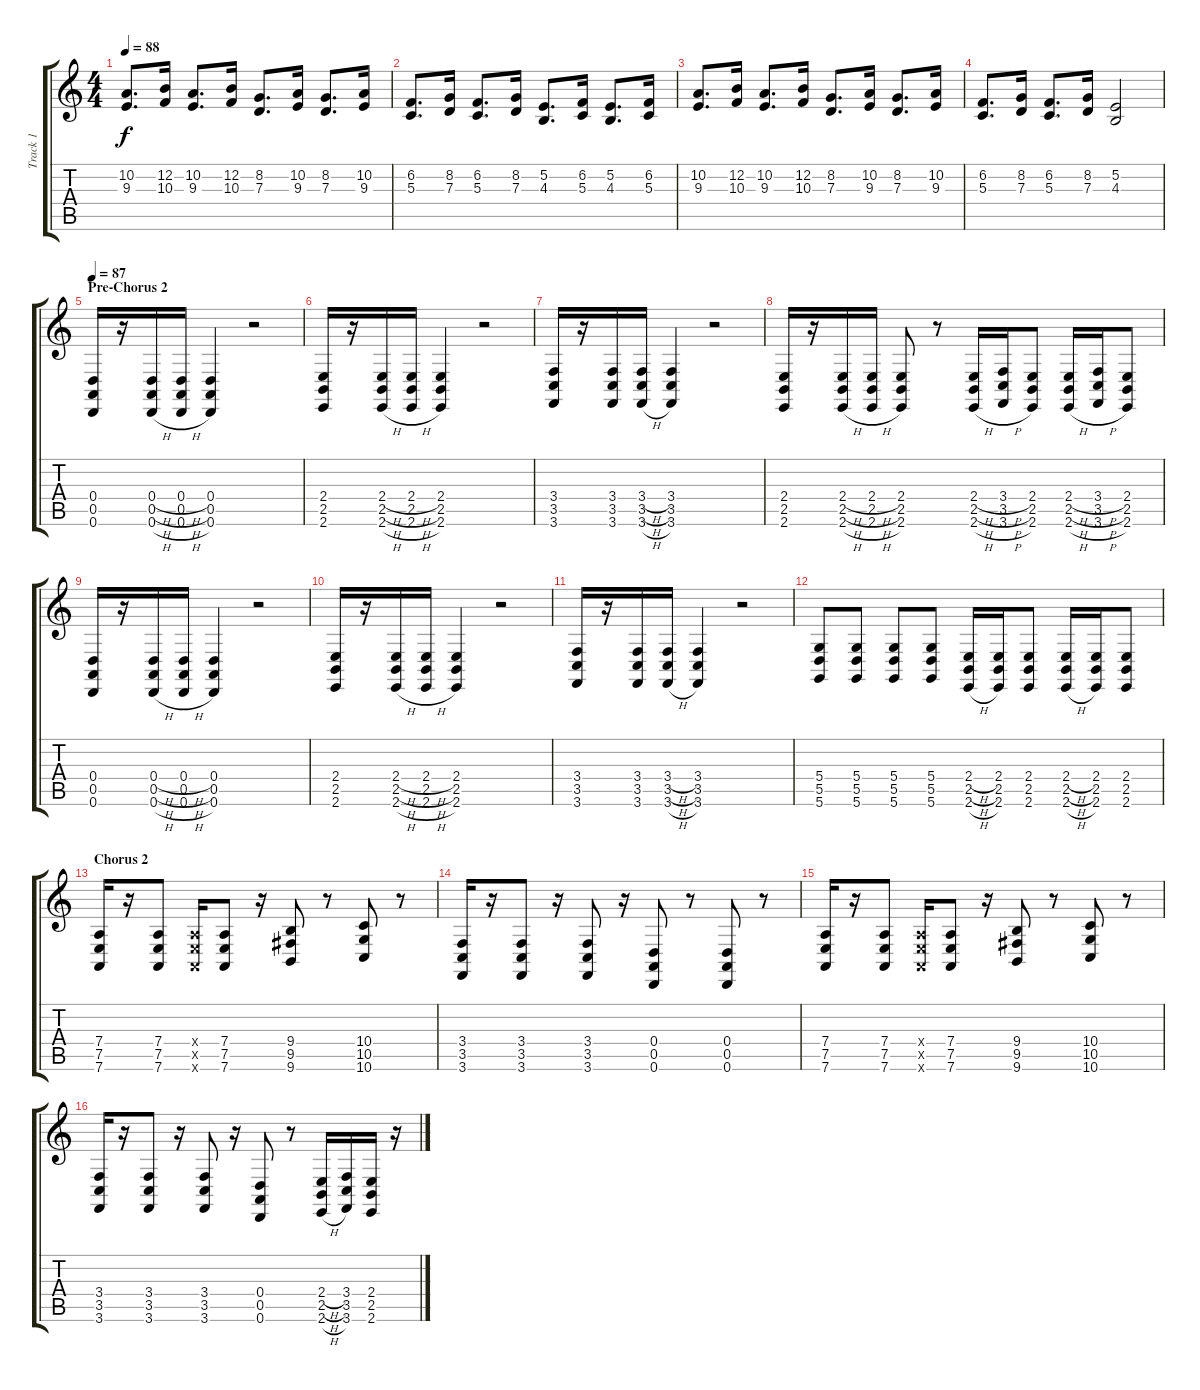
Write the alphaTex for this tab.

\track ("Track 1" "Track 1") {instrument cello}
\staff {score tabs}
\tuning (E4 B3 G3 D3 A2 D2) {hide}
\ts (4 4)
\tempo 88
\clef g2
\ks c
(10.2 9.3).8{d dy f} (12.2 10.3).16 (10.2 9.3).8{d} (12.2 10.3).16 (8.2 7.3).8{d} (10.2 9.3).16 (8.2 7.3).8{d} (10.2 9.3).16 |
(6.2 5.3).8{d} (8.2 7.3).16 (6.2 5.3).8{d} (8.2 7.3).16 (5.2 4.3).8{d} (6.2 5.3).16 (5.2 4.3).8{d} (6.2 5.3).16 |
(10.2 9.3).8{d} (12.2 10.3).16 (10.2 9.3).8{d} (12.2 10.3).16 (8.2 7.3).8{d} (10.2 9.3).16 (8.2 7.3).8{d} (10.2 9.3).16 |
(6.2 5.3).8{d} (8.2 7.3).16 (6.2 5.3).8{d} (8.2 7.3).16 (5.2 4.3).2 |
\section ("" "Pre-Chorus 2")
\tempo 87
(0.4 0.5 0.6).16 r.16 (0.4{h} 0.5{h} 0.6{h}).16 (0.4{h} 0.5{h} 0.6{h}).16 (0.4 0.5 0.6).4 r.2 |
(2.4 2.5 2.6).16 r.16 (2.4{h} 2.5{h} 2.6{h}).16 (2.4{h} 2.5{h} 2.6{h}).16 (2.4 2.5 2.6).4 r.2 |
(3.4 3.5 3.6).16 r.16 (3.4 3.5 3.6).16 (3.4{h} 3.5{h} 3.6{h}).16 (3.4 3.5 3.6).4 r.2 |
(2.4 2.5 2.6).16 r.16 (2.4{h} 2.5{h} 2.6{h}).16 (2.4{h} 2.5{h} 2.6{h}).16 (2.4 2.5 2.6).8 r.8 (2.4{h} 2.5{h} 2.6{h}).16 (3.4{h} 3.5{h} 3.6{h}).16 (2.4 2.5 2.6).8 (2.4{h} 2.5{h} 2.6{h}).16 (3.4{h} 3.5{h} 3.6{h}).16 (2.4 2.5 2.6).8 |
(0.4 0.5 0.6).16 r.16 (0.4{h} 0.5{h} 0.6{h}).16 (0.4{h} 0.5{h} 0.6{h}).16 (0.4 0.5 0.6).4 r.2 |
(2.4 2.5 2.6).16 r.16 (2.4{h} 2.5{h} 2.6{h}).16 (2.4{h} 2.5{h} 2.6{h}).16 (2.4 2.5 2.6).4 r.2 |
(3.4 3.5 3.6).16 r.16 (3.4 3.5 3.6).16 (3.4{h} 3.5{h} 3.6{h}).16 (3.4 3.5 3.6).4 r.2 |
(5.4 5.5 5.6).8 (5.4 5.5 5.6).8 (5.4 5.5 5.6).8 (5.4 5.5 5.6).8 (2.4{h} 2.5{h} 2.6{h}).16 (2.4 2.5 2.6).16 (2.4 2.5 2.6).8 (2.4{h} 2.5{h} 2.6{h}).16 (2.4 2.5 2.6).16 (2.4 2.5 2.6).8 |
\section ("" "Chorus 2")
(7.4 7.5 7.6).16 r.16 (7.4 7.5 7.6).8 (7.4{x} 7.5{x} 7.6{x}).16 (7.4 7.5 7.6).8 r.16 (9.4 9.5 9.6).8 r.8 (10.4 10.5 10.6).8 r.8 |
(3.4 3.5 3.6).16 r.16 (3.4 3.5 3.6).8 r.16 (3.4 3.5 3.6).8 r.16 (0.4 0.5 0.6).8 r.8 (0.4 0.5 0.6).8 r.8 |
(7.4 7.5 7.6).16 r.16 (7.4 7.5 7.6).8 (7.4{x} 7.5{x} 7.6{x}).16 (7.4 7.5 7.6).8 r.16 (9.4 9.5 9.6).8 r.8 (10.4 10.5 10.6).8 r.8 |
(3.4 3.5 3.6).16 r.16 (3.4 3.5 3.6).8 r.16 (3.4 3.5 3.6).8 r.16 (0.4 0.5 0.6).8 r.8 (2.4{h} 2.5{h} 2.6{h}).16 (3.4 3.5 3.6).16 (2.4 2.5 2.6).16 r.16
